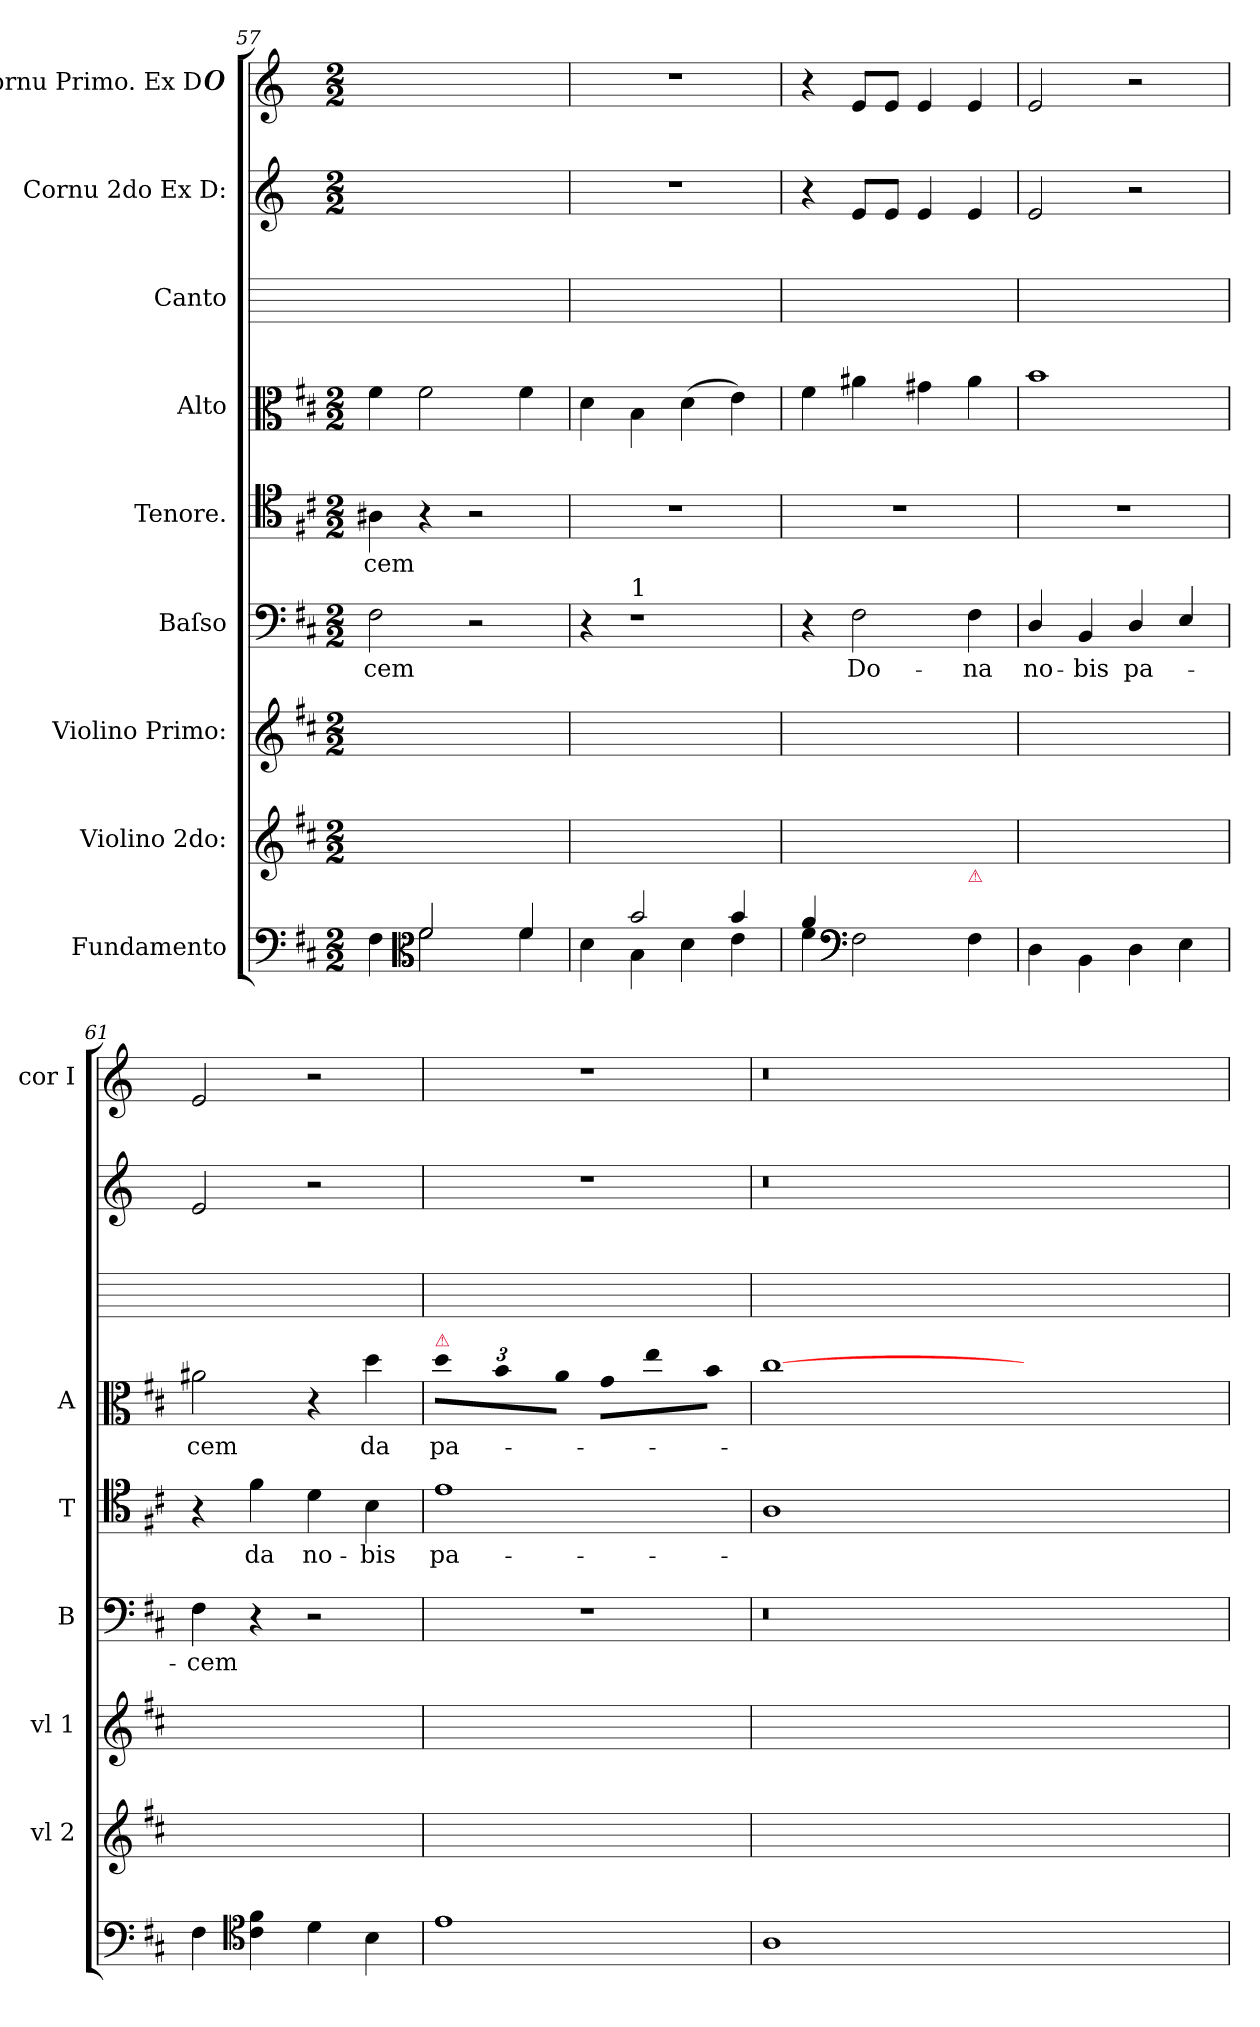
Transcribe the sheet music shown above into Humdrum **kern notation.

**kern	**kern	**kern	**kern	**text	**kern	**text	**kern	**text	**kern	**kern	**kern
*part9	*part8	*part7	*part6	*part6	*part5	*part5	*part4	*part4	*part3	*part2	*part1
*staff9	*staff8	*staff7	*staff6	*staff6	*staff5	*staff5	*staff4	*staff4	*staff3	*staff2	*staff1
*I"Fundamento	*I"Violino 2do:	*I"Violino Primo:	*I"Baſso	*	*I"Tenore.	*	*I"Alto	*	*I"Canto	*I"Cornu 2do Ex D:	*I"Cornu Primo. Ex D#
*	*I'vl 2	*I'vl 1	*I'B	*	*I'T	*	*I'A	*	*	*	*I'cor I
*clefF4	*clefG2	*clefG2	*clefF4	*	*clefC4	*	*clefC3	*	*	*clefG2	*clefG2
*	*	*	*	*	*	*	*	*	*	*ITrd-1c-2	*ITrd-1c-2
*k[f#c#]	*k[f#c#]	*k[f#c#]	*k[f#c#]	*	*k[f#c#]	*	*k[f#c#]	*	*	*k[f#c#]	*k[f#c#]
*D:	*D:	*D:	*D:	*	*D:	*	*D:	*	*	*D:	*D:
*M2/2	*M2/2	*M2/2	*M2/2	*	*M2/2	*	*M2/2	*	*	*M2/2	*M2/2
=57	=57	=57	=57	=57	=57	=57	=57	=57	=57	=57	=57
*^	*	*	*	*	*	*	*	*	*	*	*
4F#\	4ryy	4a#X/yy	2cc#\yy	2F#\	-cem	4A#X\	-cem	4f#\	.	1ryy	1ryy	1ryy
*clefC3	*	*	*	*	*	*	*	*	*	*	*	*
2f#/	2f#\	2f#/yy	.	.	.	4r	.	2f#\	.	.	.	.
.	.	.	2ryy	2r	.	2r	.	.	.	.	.	.
4f#/	4f#\	4f#/yy	.	.	.	.	.	4f#\	.	.	.	.
=58	=58	=58	=58	=58	=58	=58	=58	=58	=58	=58	=58	=58
4d\	4ryy	4d/yy	4ryy	4r	.	1r	.	4d\	.	1ryy	1r	1r
!	!	!	!	!LO:TX:a:t=1	!	!	!	!	!	!	!	!
!	!	!	!	!LO:N:vis=1	!	!	!	!	!	!	!	!
2b/	4B\	4B/yy	2b/yy	2.r	.	.	.	4B\	.	.	.	.
.	4d\	4d/yy	.	.	.	.	.	(4d\	.	.	.	.
4b/	4e\	4e/yy	4b/yy	.	.	.	.	4e\)	.	.	.	.
=59	=59	=59	=59	=59	=59	=59	=59	=59	=59	=59	=59	=59
4a/	4f#\	4f#/yy	4a#X/yy	4r	.	1r	.	4f#\	.	1ryy	4r	4r
*clefF4	*	*	*	*	*	*	*	*	*	*	*	*
2F#\	4ryy	4a#X/yy	4f#/yy	2F#\	Do-	.	.	4a#X\	.	.	8f#/L	8f#/L
.	.	.	.	.	.	.	.	.	.	.	8f#/J	8f#/J
.	2ryy	4g#X/yy	4b/yy	.	.	.	.	4g#X\	.	.	4f#/	4f#/
!	!	!LO:TX:b:color=crimson:t=⚠	!	!	!	!	!	!	!	!	!	!
4F#\	.	4a#/yy	4cc#/yy	4F#\	-na	.	.	4a#\	.	.	4f#/	4f#/
*v	*v	*	*	*	*	*	*	*	*	*	*	*
=60	=60	=60	=60	=60	=60	=60	=60	=60	=60	=60	=60
4D\	1byy	1ddyy	4D/	no-	1r	.	1b	.	1ryy	2f#/	2f#/
4BB\	.	.	4BB/	-bis	.	.	.	.	.	.	.
4D\	.	.	4D/	pa-	.	.	.	.	.	2r	2r
4E\	.	.	4E/	.	.	.	.	.	.	.	.
=61	=61	=61	=61	=61	=61	=61	=61	=61	=61	=61	=61
4F#\	4a#X/yy	4cc#\yy	4F#\	-cem	4r	.	2a#X\	-cem	1ryy	2f#/	2f#/
*clefC4	*	*	*	*	*	*	*	*	*	*	*
4c#\ 4f#\	4a#/yy	4cc#\yy	4r	.	4f#\	da	.	.	.	.	.
4d\	4b/yy	4dd\yy	2r	.	4d\	no-	4r	.	.	2r	2r
4B\	[4dd/yy	4ff#\yy	.	.	4B\	-bis	4dd\	da	.	.	.
=62	=62	=62	=62	=62	=62	=62	=62	=62	=62	=62	=62
!	!	!	!	!	!	!	!LO:TX:a:color=crimson:t=⚠	!	!	!	!
!	!	!	!	!	!	!	!LO:N:vis=8	!	!	!	!
1e	12dd\Lyy]	[1ggyy	1r	.	1e	pa-	6dd\L	pa-	1ryy	1r	1r
.	12b\yy	.	.	.	.	.	.	.	.	.	.
!	!	!	!	!	!	!	!LO:N:vis=8	!	!	!	!
.	12an\Jyy	.	.	.	.	.	6b\	.	.	.	.
.	4g/yy	.	.	.	.	.	.	.	.	.	.
!	!	!	!	!	!	!	!LO:N:vis=8	!	!	!	!
.	.	.	.	.	.	.	6a\J	.	.	.	.
*	*	*	*	*	*	*	*Xtuplet	*	*	*	*
!	!	!	!	!	!	!	!LO:N:vis=8	!	!	!	!
.	4ee\yy	.	.	.	.	.	6g\L	.	.	.	.
!	!	!	!	!	!	!	!LO:N:vis=8	!	!	!	!
.	.	.	.	.	.	.	6ee\	.	.	.	.
.	4dd\yy	.	.	.	.	.	.	.	.	.	.
!	!	!	!	!	!	!	!LO:N:vis=8	!	!	!	!
.	.	.	.	.	.	.	6b\J	.	.	.	.
=63	=63	=63	=63	=63	=63	=63	=63	=63	=63	=63	=63
1A	1cc#yy	12gg\Lyy]	0.r	.	1A	.	[1cc#	.	1ryy	0.r	0.r
.	.	12ee\yy	.	.	.	.	.	.	.	.	.
.	.	12dd\Jyy	.	.	.	.	.	.	.	.	.
.	.	4cc#\yy	.	.	.	.	.	.	.	.	.
.	.	4aa\yy	.	.	.	.	.	.	.	.	.
.	.	4gg\yy	.	.	.	.	.	.	.	.	.
0ryy	0ryy	0ryy	.	.	0ryy	.	0ryy	.	0ryy	.	.
=	=	=	=	=	=	=	=	=	=	=	=
*-	*-	*-	*-	*-	*-	*-	*-	*-	*-	*-	*-
